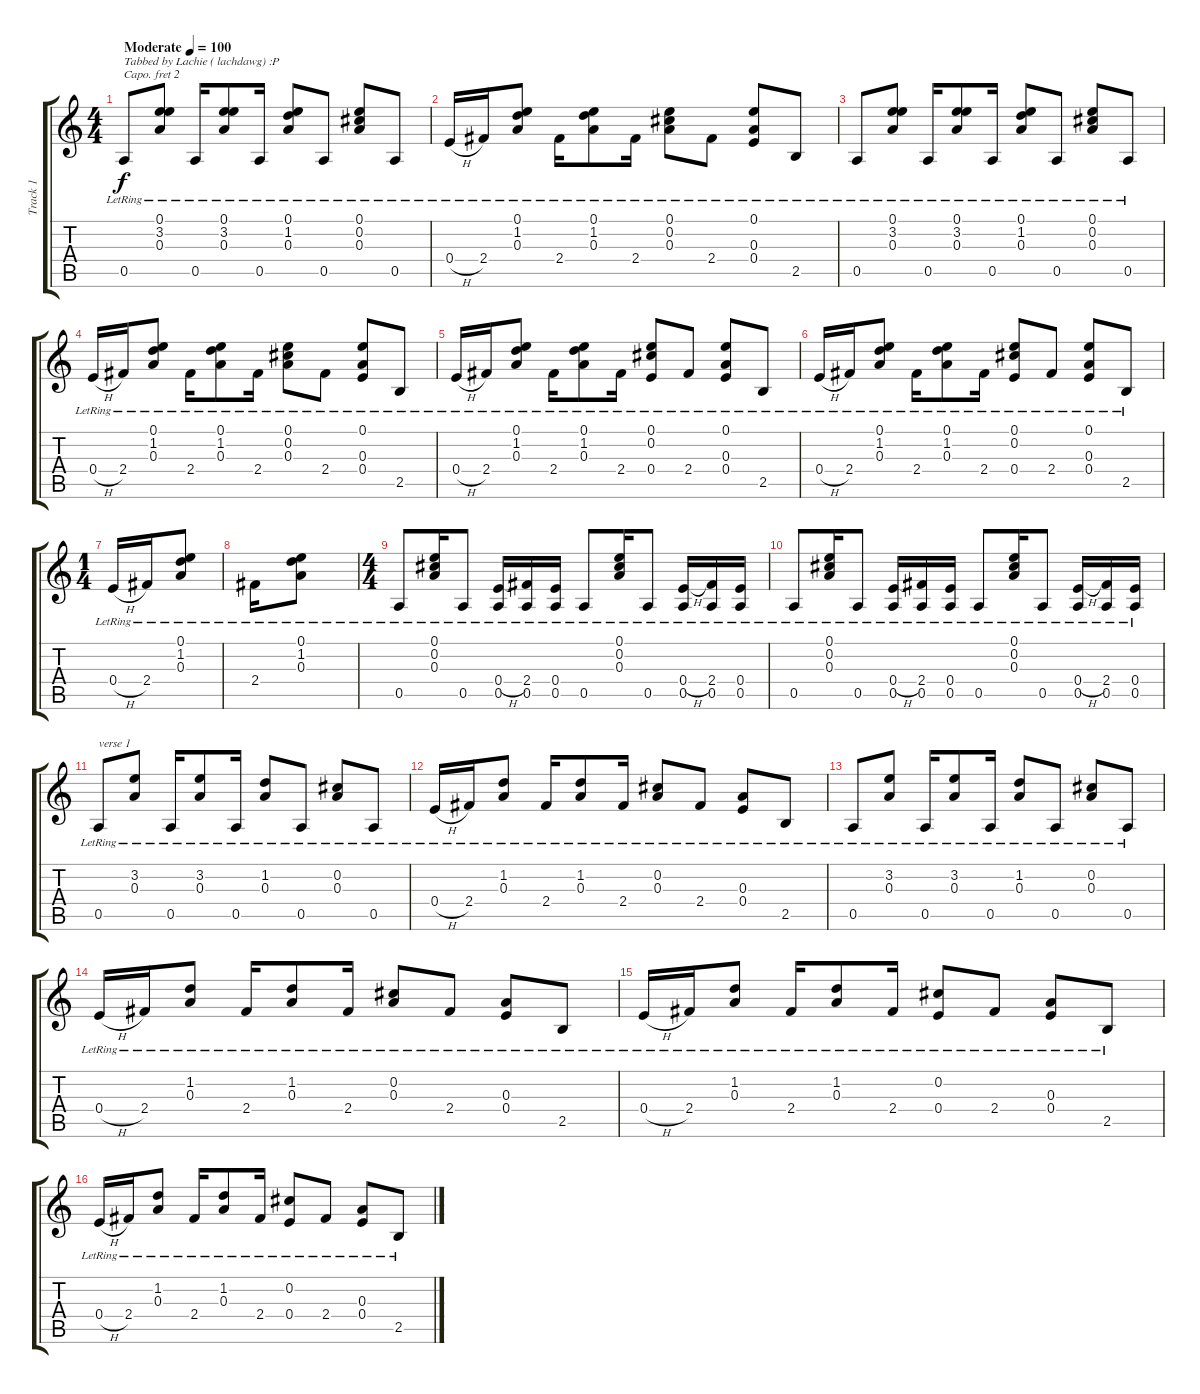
\track ("Track 1" "Track 1") {instrument acousticguitarsteel}
\staff {score tabs}
\capo 2
\tuning (D4 B3 G3 D3 G2 D2) {hide}
\ts (4 4)
\tempo (100 "Moderate")
\clef g2
\ks c
0.5{lr}.8{txt "Tabbed by Lachie ( lachdawg) :P" dy f instrument acousticguitarsteel} (0.1 3.2{lr} 0.3{lr}).8 0.5{lr}.16 (0.1 3.2{lr} 0.3{lr}).8 0.5{lr}.16 (0.1 1.2{lr} 0.3{lr}).8 0.5{lr}.8 (0.1 0.2{lr} 0.3{lr}).8 0.5{lr}.8 |
0.4{h lr}.16 2.4{lr}.16 (0.1 1.2{lr} 0.3{lr}).8 2.4{lr}.16 (0.1 1.2{lr} 0.3{lr}).8 2.4{lr}.16 (0.1 0.2{lr} 0.3{lr}).8 2.4{lr}.8 (0.1 0.3{lr} 0.4{lr}).8 2.5{lr}.8 |
0.5{lr}.8 (0.1 3.2{lr} 0.3{lr}).8 0.5{lr}.16 (0.1 3.2{lr} 0.3{lr}).8 0.5{lr}.16 (0.1 1.2{lr} 0.3{lr}).8 0.5{lr}.8 (0.1 0.2{lr} 0.3{lr}).8 0.5{lr}.8 |
0.4{h lr}.16 2.4{lr}.16 (0.1 1.2{lr} 0.3{lr}).8 2.4{lr}.16 (0.1 1.2{lr} 0.3{lr}).8 2.4{lr}.16 (0.1 0.2{lr} 0.3{lr}).8 2.4{lr}.8 (0.1 0.3{lr} 0.4{lr}).8 2.5{lr}.8 |
0.4{h lr}.16 2.4{lr}.16 (0.1 1.2{lr} 0.3{lr}).8 2.4{lr}.16 (0.1 1.2{lr} 0.3{lr}).8 2.4{lr}.16 (0.1 0.2{lr} 0.4).8 2.4{lr}.8 (0.1 0.3{lr} 0.4{lr}).8 2.5{lr}.8 |
0.4{h lr}.16 2.4{lr}.16 (0.1 1.2{lr} 0.3{lr}).8 2.4{lr}.16 (0.1 1.2{lr} 0.3{lr}).8 2.4{lr}.16 (0.1 0.2{lr} 0.4).8 2.4{lr}.8 (0.1 0.3{lr} 0.4{lr}).8 2.5{lr}.8 |
\ts (1 4)
0.4{h lr}.16 2.4{lr}.16 (0.1 1.2{lr} 0.3{lr}).8 |
2.4{lr}.16 (0.1 1.2{lr} 0.3{lr}).8 |
\ts (4 4)
0.5{lr}.8 (0.1 0.2{lr} 0.3{lr}).16 0.5{lr}.8 (0.4{h lr} 0.5).16 (2.4{lr} 0.5).16 (0.4{lr} 0.5).16 0.5{lr}.8 (0.1 0.2{lr} 0.3{lr}).16 0.5{lr}.8 (0.4{h lr} 0.5).16 (2.4{lr} 0.5).16 (0.4{lr} 0.5).16 |
0.5{lr}.8 (0.1 0.2{lr} 0.3{lr}).16 0.5{lr}.8 (0.4{h lr} 0.5).16 (2.4{lr} 0.5).16 (0.4{lr} 0.5).16 0.5{lr}.8 (0.1 0.2{lr} 0.3{lr}).16 0.5{lr}.8 (0.4{h lr} 0.5).16 (2.4{lr} 0.5).16 (0.4{lr} 0.5).16 |
0.5{lr}.8{txt "verse 1"} (3.2{lr} 0.3{lr}).8 0.5{lr}.16 (3.2{lr} 0.3{lr}).8 0.5{lr}.16 (1.2{lr} 0.3{lr}).8 0.5{lr}.8 (0.2{lr} 0.3{lr}).8 0.5{lr}.8 |
0.4{h lr}.16 2.4{lr}.16 (1.2{lr} 0.3{lr}).8 2.4{lr}.16 (1.2{lr} 0.3{lr}).8 2.4{lr}.16 (0.2{lr} 0.3{lr}).8 2.4{lr}.8 (0.3{lr} 0.4{lr}).8 2.5{lr}.8 |
0.5{lr}.8 (3.2{lr} 0.3{lr}).8 0.5{lr}.16 (3.2{lr} 0.3{lr}).8 0.5{lr}.16 (1.2{lr} 0.3{lr}).8 0.5{lr}.8 (0.2{lr} 0.3{lr}).8 0.5{lr}.8 |
0.4{h lr}.16 2.4{lr}.16 (1.2{lr} 0.3{lr}).8 2.4{lr}.16 (1.2{lr} 0.3{lr}).8 2.4{lr}.16 (0.2{lr} 0.3{lr}).8 2.4{lr}.8 (0.3{lr} 0.4{lr}).8 2.5{lr}.8 |
0.4{h lr}.16 2.4{lr}.16 (1.2{lr} 0.3{lr}).8 2.4{lr}.16 (1.2{lr} 0.3{lr}).8 2.4{lr}.16 (0.2{lr} 0.4).8 2.4{lr}.8 (0.3{lr} 0.4{lr}).8 2.5{lr}.8 |
0.4{h lr}.16 2.4{lr}.16 (1.2{lr} 0.3{lr}).8 2.4{lr}.16 (1.2{lr} 0.3{lr}).8 2.4{lr}.16 (0.2{lr} 0.4).8 2.4{lr}.8 (0.3{lr} 0.4{lr}).8 2.5{lr}.8
